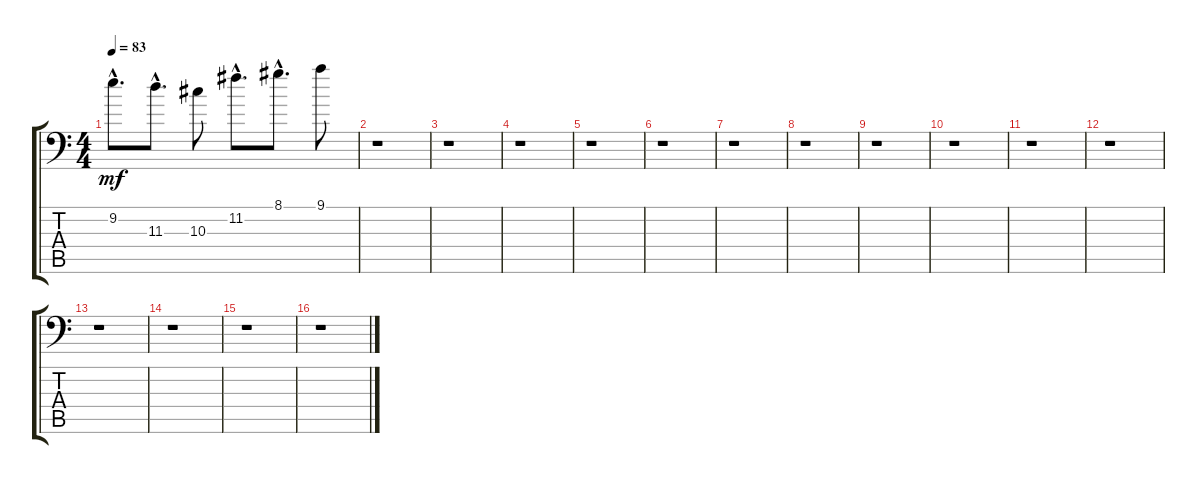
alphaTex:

\track "" {instrument distortionguitar}
\staff {score tabs}
\tuning (C4 G3 Eb3 Bb2 F2 Bb1) {hide}
\ts (4 4)
\tempo 83
\clef f4
\ks c
9.2{hac}.8{d dy mf} 11.3{hac}.8{d} 10.3.8 11.2{hac}.8{d} 8.1{hac}.8{d} 9.1.8 |
r.1 |
r.1 |
r.1 |
r.1 |
r.1 |
r.1 |
r.1 |
r.1 |
r.1 |
r.1 |
r.1 |
r.1 |
r.1 |
r.1 |
r.1
